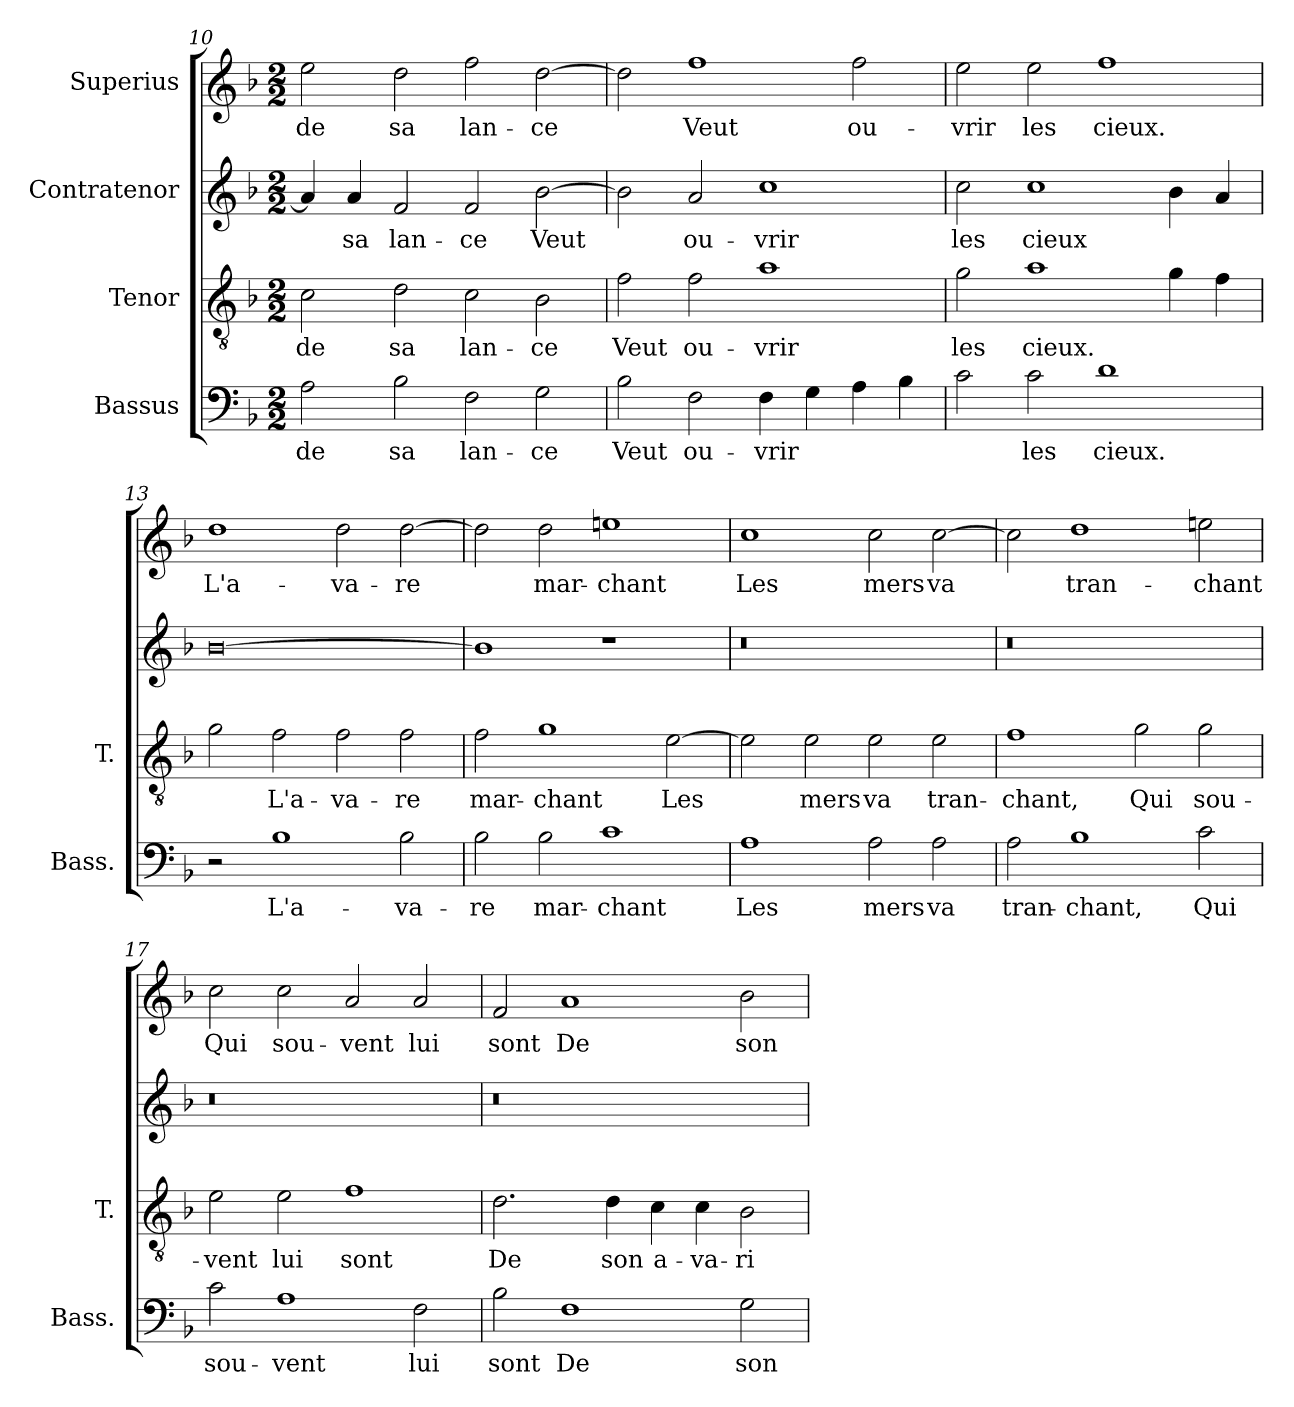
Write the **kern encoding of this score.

**kern	**text	**kern	**text	**kern	**text	**kern	**text
*part4	*part4	*part3	*part3	*part2	*part2	*part1	*part1
*staff4	*staff4	*staff3	*staff3	*staff2	*staff2	*staff1	*staff1
*I"Bassus	*	*I"Tenor	*	*I"Contratenor	*	*I"Superius	*
*I'Bass.	*	*I'T.	*	*	*	*	*
*clefF4	*	*clefGv2	*	*clefG2	*	*clefG2	*
*	*	*ITrd7c12	*	*	*	*	*
*k[b-]	*	*k[b-]	*	*k[b-]	*	*k[b-]	*
*F:	*	*F:	*	*F:	*	*F:	*
*M2/2	*	*M2/2	*	*M2/2	*	*M2/2	*
=10	=10	=10	=10	=10	=10	=10	=10
2A\	de	2C\	de	4a/]	.	2ee\	de
.	.	.	.	4a/	sa	.	.
2B-\	sa	2D\	sa	2f/	lan-	2dd\	sa
2F\	lan-	2C\	lan-	2f/	-ce	2ff\	lan-
2G\	-ce	2BB-\	-ce	[2b-\	Veut	[2dd\	-ce
=11	=11	=11	=11	=11	=11	=11	=11
2B-\	Veut	2F\	Veut	2b-\]	.	2dd\]	.
2F\	ou-	2F\	ou-	2a/	ou-	1ff\	Veut
4F\	-vrir	1A\	-vrir	1cc\	-vrir	.	.
4G\	.	.	.	.	.	.	.
4A\	.	.	.	.	.	2ff\	ou-
4B-\	.	.	.	.	.	.	.
=12	=12	=12	=12	=12	=12	=12	=12
2c\	.	2G\	les	2cc\	les	2ee\	-vrir
2c\	les	1A\	cieux.	1cc\	cieux	2ee\	les
1d\	cieux.	.	.	.	.	1ff\	cieux.
.	.	4G\	.	4b-\	.	.	.
.	.	4F\	.	4a/	.	.	.
!!LO:PB:g=z
=13	=13	=13	=13	=13	=13	=13	=13
2r	.	2G\	.	[0b-\	.	1dd\	L'a-
1B-\	L'a-	2F\	L'a-	.	.	.	.
.	.	2F\	-va-	.	.	2dd\	-va-
2B-\	-va-	2F\	-re	.	.	[2dd\	-re
=14	=14	=14	=14	=14	=14	=14	=14
2B-\	-re	2F\	mar-	1b-\]	.	2dd\]	.
2B-\	mar-	1G\	-chant	.	.	2dd\	mar-
1c\	-chant	.	.	1r	.	1een\	-chant
.	.	[2E\	Les	.	.	.	.
=15	=15	=15	=15	=15	=15	=15	=15
!	!	!	!	!LO:N:vis=0	!	!	!
1A\	Les	2E\]	.	1r	.	1cc\	Les
.	.	2E\	mers	.	.	.	.
2A\	mers	2E\	va	1ryy	.	2cc\	mers
2A\	va	2E\	tran-	.	.	[2cc\	va
=16	=16	=16	=16	=16	=16	=16	=16
!	!	!	!	!LO:N:vis=0	!	!	!
2A\	tran-	1F\	-chant,	1r	.	2cc\]	.
1B-\	-chant,	.	.	.	.	1dd\	tran-
.	.	2G\	Qui	1ryy	.	.	.
2c\	Qui	2G\	sou-	.	.	2een\	-chant
!!LO:LB:g=z
=17	=17	=17	=17	=17	=17	=17	=17
!	!	!	!	!LO:N:vis=0	!	!	!
2c\	sou-	2E\	-vent	1r	.	2cc\	Qui
1A\	-vent	2E\	lui	.	.	2cc\	sou-
.	.	1F\	sont	1ryy	.	2a/	-vent
2F\	lui	.	.	.	.	2a/	lui
=18	=18	=18	=18	=18	=18	=18	=18
!	!	!	!	!LO:N:vis=0	!	!	!
2B-\	sont	2.D\	De	1r	.	2f/	sont
1F\	De	.	.	.	.	1a/	De
.	.	4D\	son	.	.	.	.
.	.	4C\	a-	1ryy	.	.	.
.	.	4C\	-va-	.	.	.	.
2G\	son	2BB-\	-ri-	.	.	2b-\	son
=	=	=	=	=	=	=	=
*-	*-	*-	*-	*-	*-	*-	*-
